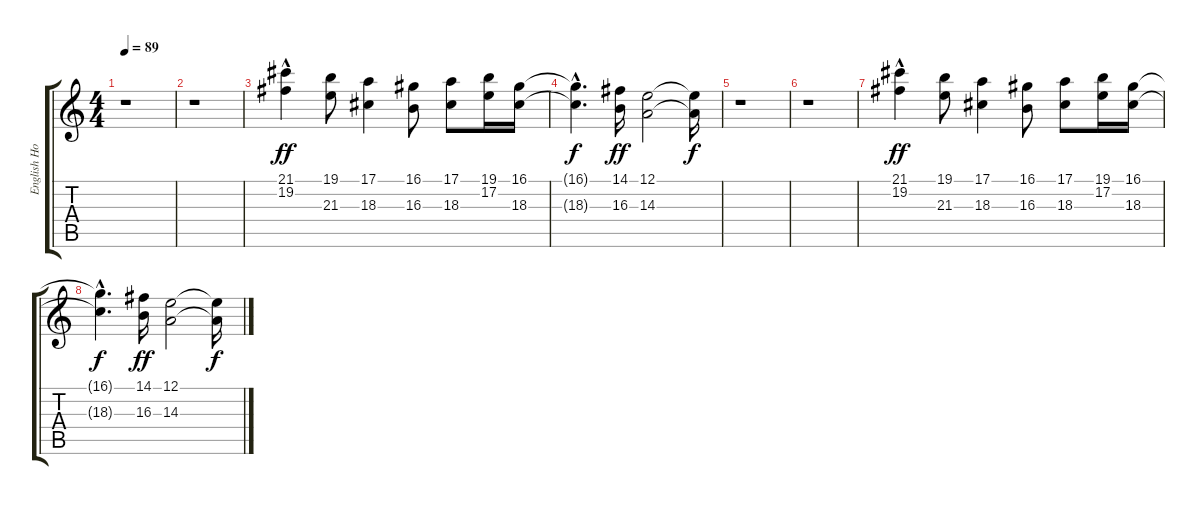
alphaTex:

\track ("English Horn" "English Ho") {instrument englishhorn}
\staff {score tabs}
\tuning (E4 B3 G3 D3 A2 E2) {hide}
\ts (4 4)
\tempo 89
\clef g2
\ks c
r.1{dy f} |
r.1 |
(21.1{hac} 19.2).4{dy ff} (19.1 21.3).8 (17.1 18.3).4 (16.1 16.3).8 (17.1 18.3).8 (19.1 17.2).16 (16.1 18.3).16 |
(16.1{hac t} 18.3{hac t}).4{d dy f} (14.1 16.3).16{dy ff} (12.1 14.3).2 (12.1{t} 14.3{t}).16{dy f} |
r.1 |
r.1 |
(21.1{hac} 19.2).4{dy ff} (19.1 21.3).8 (17.1 18.3).4 (16.1 16.3).8 (17.1 18.3).8 (19.1 17.2).16 (16.1 18.3).16 |
(16.1{hac t} 18.3{hac t}).4{d dy f} (14.1 16.3).16{dy ff} (12.1 14.3).2 (12.1{t} 14.3{t}).16{dy f}
